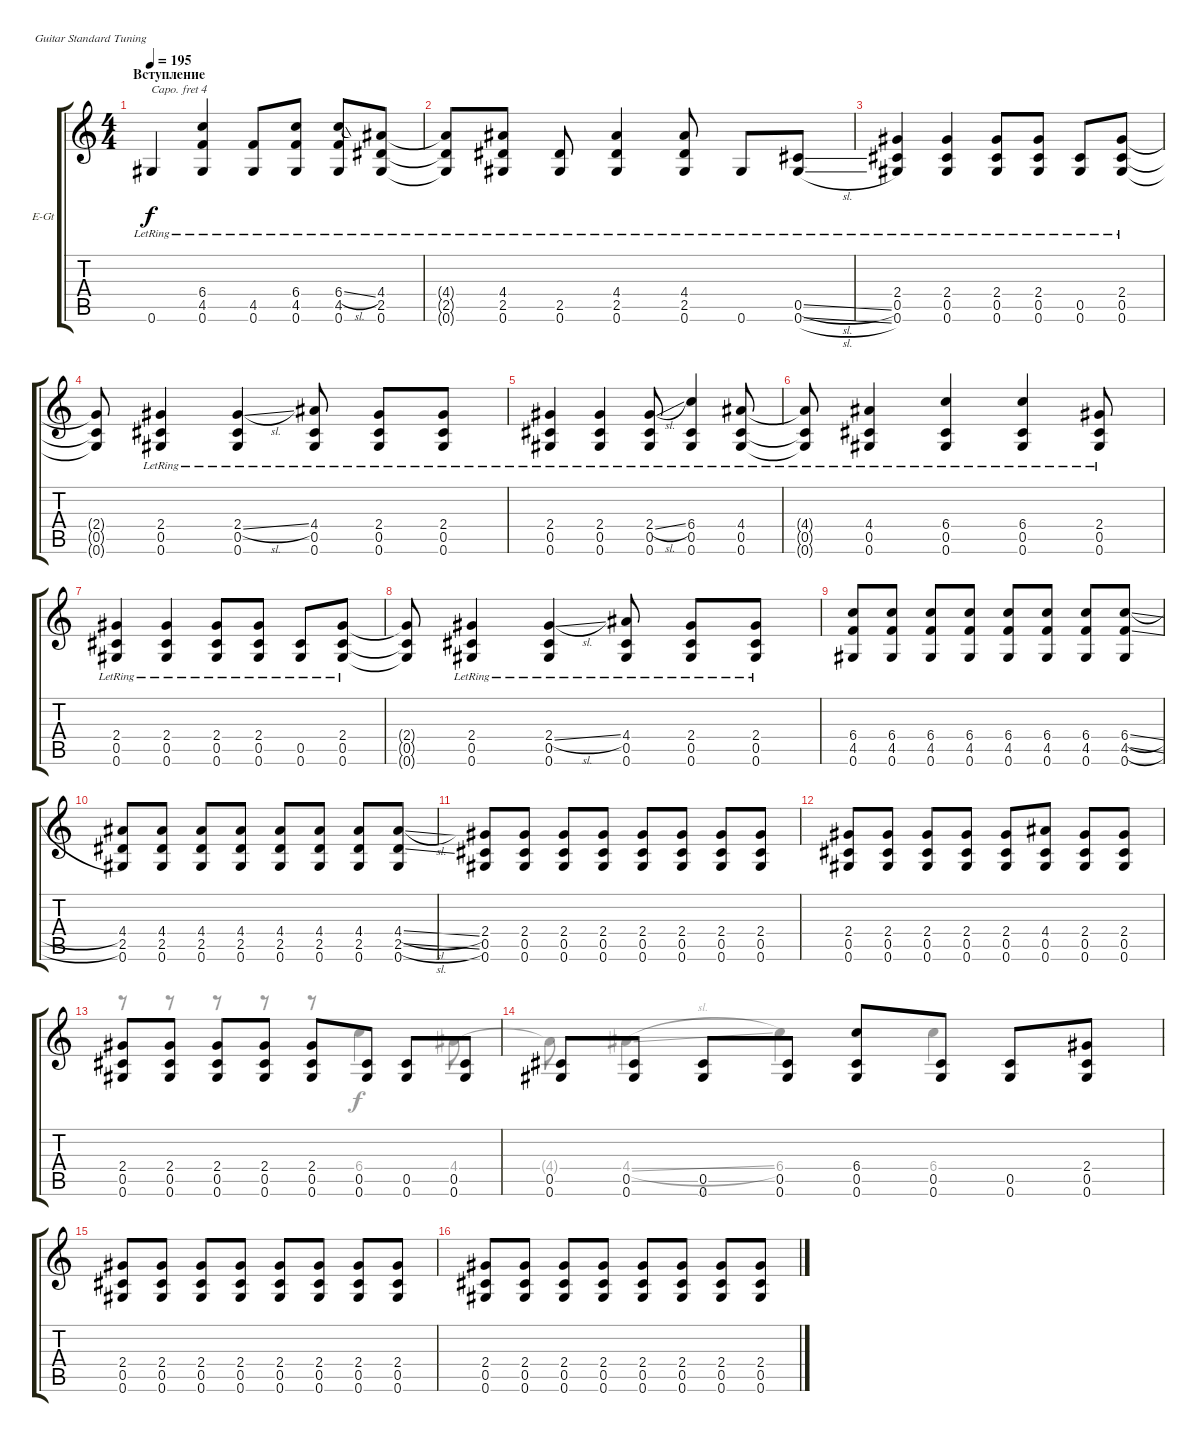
\defaultSystemsLayout 4
\bracketExtendMode groupsimilarinstruments
\firstSystemTrackNameOrientation horizontal
\otherSystemsTrackNameOrientation horizontal
\track ("Electric Guitar" "E-Gt") {instrument electricguitarclean}
\staff {score tabs}
\capo 4
\tuning (E4 B3 G3 D3 A2 E2)
\voice
\ts (4 4)
\section ("" "Вступление")
\tempo 195
\clef g2
\ks c
0.6{lr}.4{dy f instrument electricguitarclean} (4.5{lr} 0.6{lr} 6.4{lr}).4 (4.5{lr} 0.6{lr}).8 (4.5{lr} 0.6{lr} 6.4{lr}).8 (4.5{lr} 0.6{lr} 6.4{sl lr}).8 (2.5{lr} 4.4{lr} 0.6{lr}).8 |
(2.5{lr t} 4.4{lr t} 0.6{lr t}).8 (2.5{lr} 4.4{lr} 0.6{lr}).8 (0.6{lr} 2.5{lr}).8 (2.5{lr} 4.4{lr} 0.6{lr}).4 (2.5{lr} 4.4{lr} 0.6{lr}).8 0.6{lr}.8 (0.5{sl lr} 0.6{sl lr}).8 |
(0.6{lr} 0.5{lr} 2.4{lr}).4 (0.6{lr} 0.5{lr} 2.4{lr}).4 (0.6{lr} 0.5{lr} 2.4{lr}).8 (0.6{lr} 0.5{lr} 2.4{lr}).8 (0.6{lr} 0.5{lr}).8 (0.6{lr} 0.5{lr} 2.4{lr}).8 |
(0.6{t} 0.5{t} 2.4{t}).8 (0.6{lr} 0.5{lr} 2.4{lr}).4 (0.6{lr} 0.5{lr} 2.4{sl}).4 (0.6{lr} 0.5{lr} 4.4{lr}).8 (0.6{lr} 0.5{lr} 2.4).8 (0.6{lr} 0.5{lr} 2.4).8 |
(0.6{lr} 0.5{lr} 2.4{lr}).4 (0.6{lr} 0.5{lr} 2.4).4 (0.6{lr} 0.5{lr} 2.4{sl lr}).8 (0.6{lr} 0.5{lr} 6.4{lr}).4 (0.6{lr} 0.5{lr} 4.4).8 |
(0.6{lr t} 0.5{lr t} 4.4{lr t}).8 (4.4{lr} 0.5{lr} 0.6{lr}).4 (6.4{lr} 0.5{lr} 0.6{lr}).4 (6.4{lr} 0.5{lr} 0.6{lr}).4 (2.4{lr} 0.5{lr} 0.6{lr}).8 |
(0.6{lr} 0.5{lr} 2.4{lr}).4 (0.6{lr} 0.5{lr} 2.4{lr}).4 (0.6{lr} 0.5{lr} 2.4{lr}).8 (0.6{lr} 0.5{lr} 2.4{lr}).8 (0.6{lr} 0.5{lr}).8 (0.6{lr} 0.5{lr} 2.4{lr}).8 |
(0.6{t} 0.5{t} 2.4{t}).8 (0.6{lr} 0.5{lr} 2.4{lr}).4 (0.6{lr} 0.5{lr} 2.4{sl}).4 (0.6{lr} 0.5{lr} 4.4{lr}).8 (0.6{lr} 0.5{lr} 2.4).8 (0.6{lr} 0.5{lr} 2.4).8 |
(4.5 6.4 0.6).8 (4.5 6.4 0.6).8 (4.5 6.4 0.6).8 (4.5 6.4 0.6).8 (4.5 6.4 0.6).8 (4.5 6.4 0.6).8 (4.5 6.4 0.6).8 (4.5{sl} 6.4{sl} 0.6).8 |
(2.5 4.4 0.6).8 (2.5 4.4 0.6).8 (2.5 4.4 0.6).8 (2.5 4.4 0.6).8 (2.5 4.4 0.6).8 (2.5 4.4 0.6).8 (2.5 4.4 0.6).8 (2.5{sl} 4.4{sl} 0.6).8 |
(0.5 0.6 2.4).8 (0.5 0.6 2.4).8 (0.5 0.6 2.4).8 (0.5 0.6 2.4).8 (0.5 0.6 2.4).8 (0.5 0.6 2.4).8 (0.5 0.6 2.4).8 (0.5 0.6 2.4).8 |
(0.5 0.6 2.4).8 (0.5 0.6 2.4).8 (0.5 0.6 2.4).8 (0.5 0.6 2.4).8 (0.5 0.6 2.4).8 (0.5 0.6 4.4).8 (0.5 0.6 2.4).8 (0.5 0.6 2.4).8 |
(0.5 0.6 2.4).8 (0.5 0.6 2.4).8 (0.5 0.6 2.4).8 (0.5 0.6 2.4).8 (0.5 0.6 2.4).8 (0.5 0.6).8 (0.6 0.5).8 (0.5 0.6).8 |
(0.5 0.6).8 (0.5 0.6).8 (0.5 0.6).8 (0.5 0.6).8 (0.5 0.6 6.4).8 (0.5 0.6).8 (0.5 0.6).8 (0.5 0.6 2.4).8 |
(0.5 0.6 2.4).8 (0.5 0.6 2.4).8 (0.5 0.6 2.4).8 (0.5 0.6 2.4).8 (0.5 0.6 2.4).8 (0.5 0.6 2.4).8 (0.5 0.6 2.4).8 (0.5 0.6 2.4).8 |
(0.5 0.6 2.4).8 (0.5 0.6 2.4).8 (0.5 0.6 2.4).8 (0.5 0.6 2.4).8 (0.5 0.6 2.4).8 (0.5 0.6 2.4).8 (0.5 0.6 2.4).8 (0.5 0.6 2.4).8
\voice
\clef g2
\ottava regular
\simile none
\ks c
|
|
|
|
|
|
|
|
|
|
|
|
r.8 r.8 r.8 r.8 r.8 6.4.4 4.4.8 |
4.4{t}.8 4.4{sl}.4 6.4.4 6.4.4 |
|
